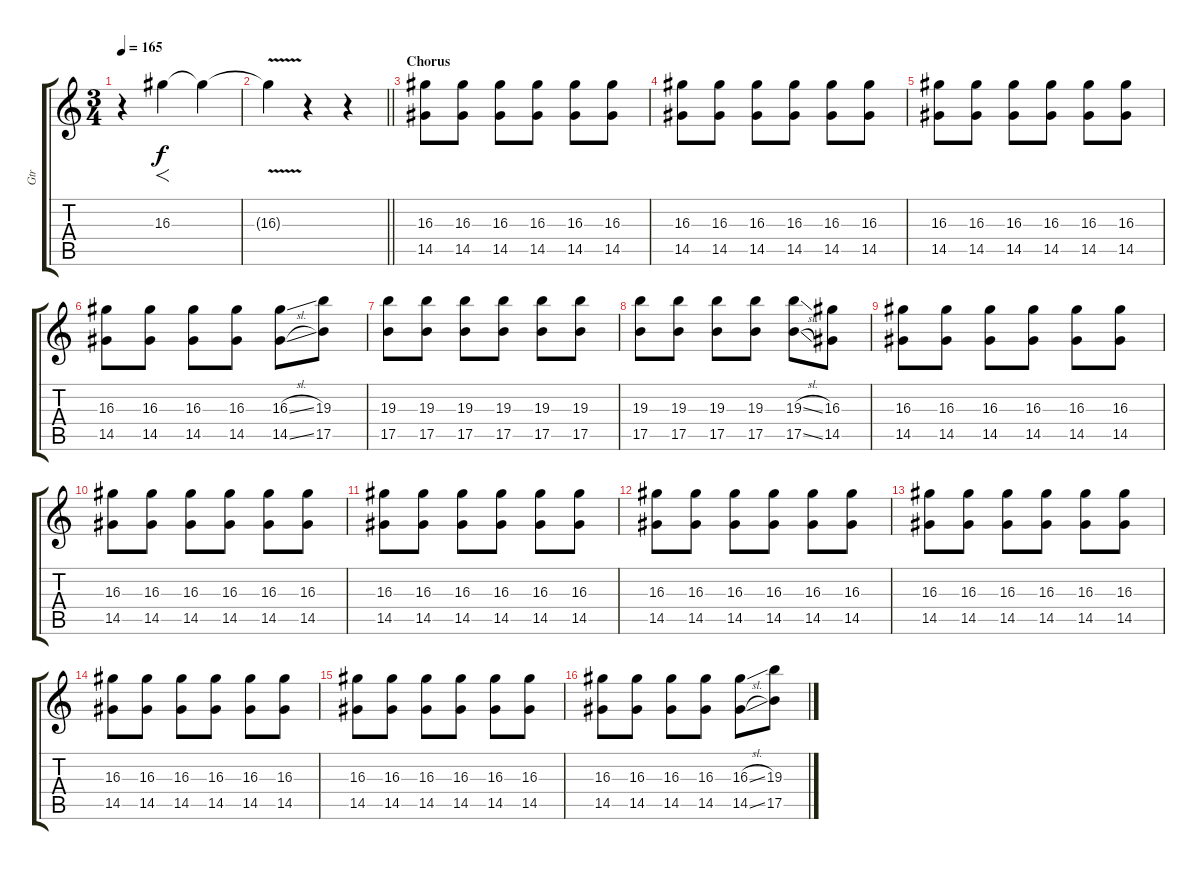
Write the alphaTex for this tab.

\track ("Gtr" "Gtr") {instrument distortionguitar}
\staff {score tabs}
\tuning (Db4 Ab3 E3 B2 Gb2 Db2) {hide}
\ts (3 4)
\tempo 165
\clef g2
\ks c
r.4{dy ff} 16.3.4{f dy f} 16.3{t}.4 |
\barLineRight lightlight
16.3{v t}.4 r.4 r.4 |
\section ("" "Chorus")
(16.3 14.5).8 (16.3 14.5).8 (16.3 14.5).8 (16.3 14.5).8 (16.3 14.5).8 (16.3 14.5).8 |
(16.3 14.5).8 (16.3 14.5).8 (16.3 14.5).8 (16.3 14.5).8 (16.3 14.5).8 (16.3 14.5).8 |
(16.3 14.5).8 (16.3 14.5).8 (16.3 14.5).8 (16.3 14.5).8 (16.3 14.5).8 (16.3 14.5).8 |
(16.3 14.5).8 (16.3 14.5).8 (16.3 14.5).8 (16.3 14.5).8 (16.3{sl} 14.5{sl}).8 (19.3 17.5).8 |
(19.3 17.5).8 (19.3 17.5).8 (19.3 17.5).8 (19.3 17.5).8 (19.3 17.5).8 (19.3 17.5).8 |
(19.3 17.5).8 (19.3 17.5).8 (19.3 17.5).8 (19.3 17.5).8 (19.3{sl} 17.5{sl}).8 (16.3 14.5).8 |
(16.3 14.5).8 (16.3 14.5).8 (16.3 14.5).8 (16.3 14.5).8 (16.3 14.5).8 (16.3 14.5).8 |
(16.3 14.5).8 (16.3 14.5).8 (16.3 14.5).8 (16.3 14.5).8 (16.3 14.5).8 (16.3 14.5).8 |
(16.3 14.5).8 (16.3 14.5).8 (16.3 14.5).8 (16.3 14.5).8 (16.3 14.5).8 (16.3 14.5).8 |
(16.3 14.5).8 (16.3 14.5).8 (16.3 14.5).8 (16.3 14.5).8 (16.3 14.5).8 (16.3 14.5).8 |
(16.3 14.5).8 (16.3 14.5).8 (16.3 14.5).8 (16.3 14.5).8 (16.3 14.5).8 (16.3 14.5).8 |
(16.3 14.5).8 (16.3 14.5).8 (16.3 14.5).8 (16.3 14.5).8 (16.3 14.5).8 (16.3 14.5).8 |
(16.3 14.5).8 (16.3 14.5).8 (16.3 14.5).8 (16.3 14.5).8 (16.3 14.5).8 (16.3 14.5).8 |
(16.3 14.5).8 (16.3 14.5).8 (16.3 14.5).8 (16.3 14.5).8 (16.3{sl} 14.5{sl}).8 (19.3 17.5).8
